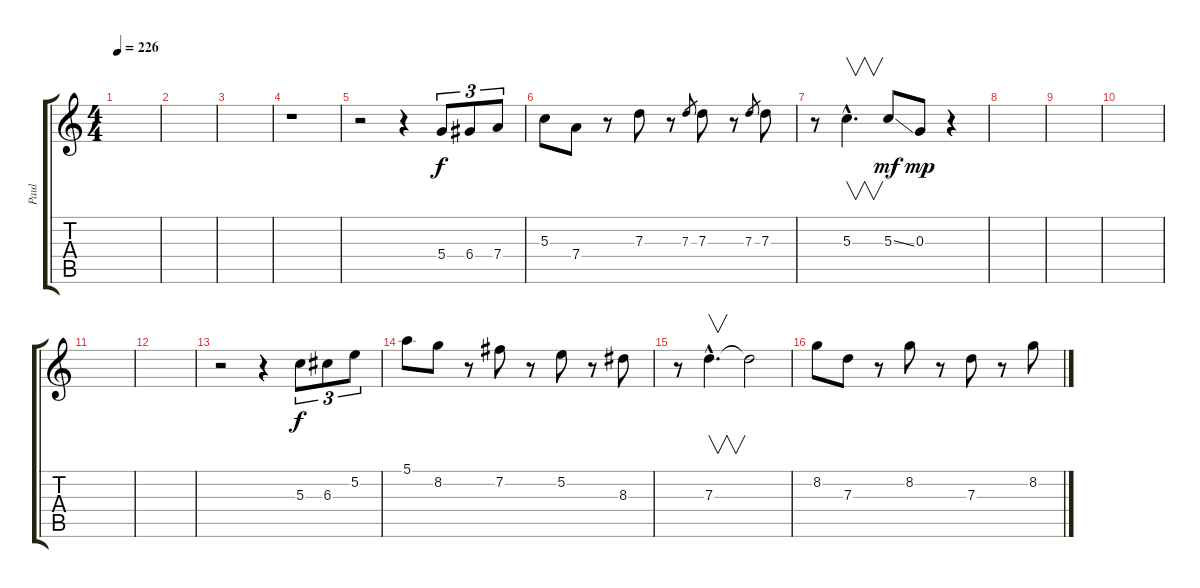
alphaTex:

\track ("Paul" "Paul") {instrument overdrivenguitar}
\staff {score tabs}
\tuning (E4 B3 G3 D3 A2 E2) {hide}
\ts (4 4)
\tempo 226
\clef g2
\ks c
|
|
|
r.1 |
r.2 r.4 5.4.8{tu (3 2) dy f instrument electricguitarmuted} 6.4.8{tu (3 2)} 7.4.8{tu (3 2)} |
5.3.8 7.4.8 r.8 7.3.8 r.8 7.3.8{gr} 7.3.8{instrument overdrivenguitar} r.8 7.3.8{gr} 7.3.8 |
r.8 5.3{hac}.4{v d} 5.3{ss}.8{dy mf} 0.3.8{dy mp} r.4 |
|
|
|
|
|
r.2 r.4 5.3.8{tu (3 2) dy f instrument electricguitarmuted} 6.3.8{tu (3 2)} 5.2.8{tu (3 2)} |
5.1.8{instrument overdrivenguitar} 8.2.8 r.8 7.2.8 r.8 5.2.8 r.8 8.3.8 |
r.8 7.3{hac}.4{v d} 7.3{t}.2 |
8.2.8 7.3.8 r.8 8.2.8 r.8 7.3.8 r.8 8.2.8
